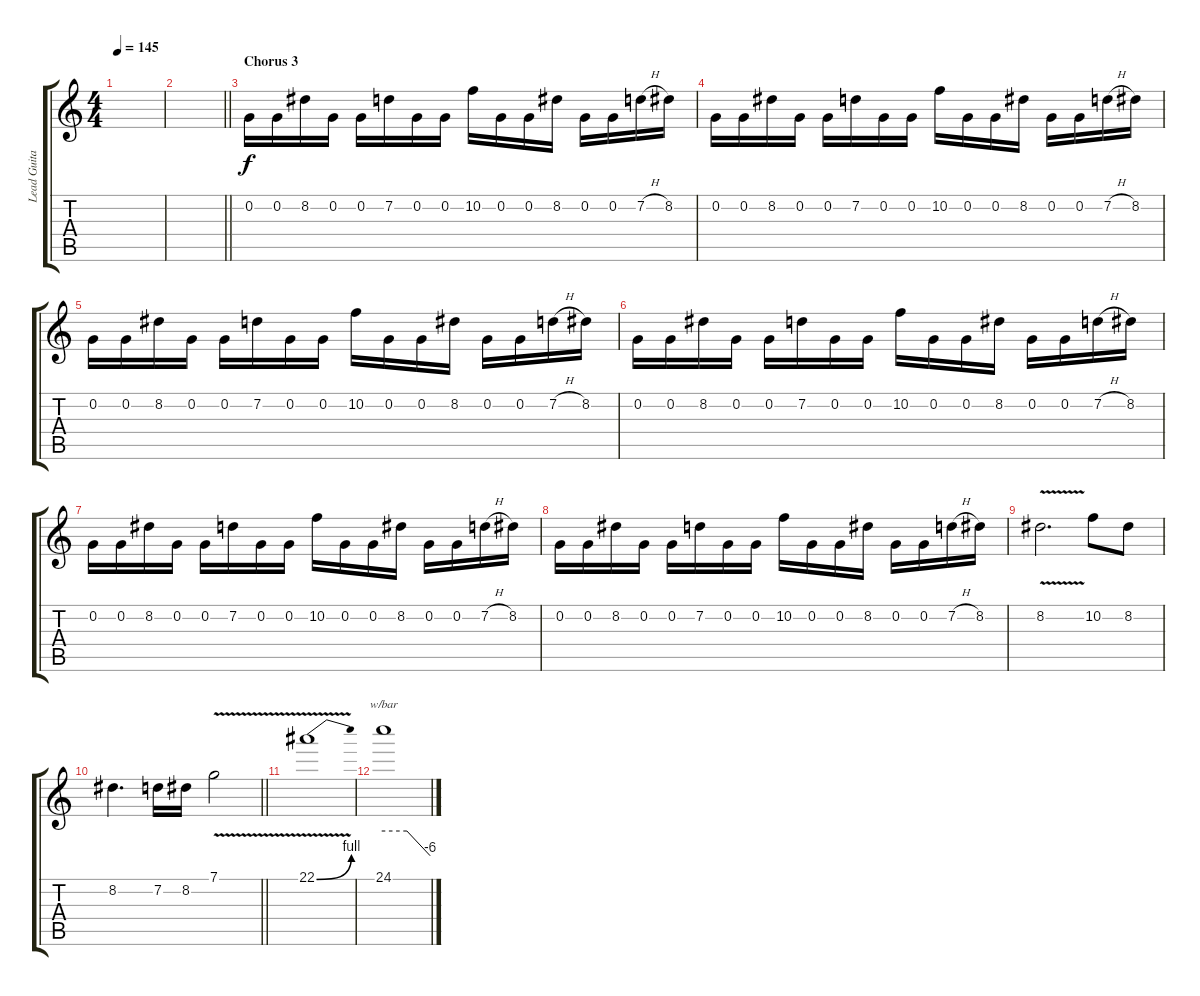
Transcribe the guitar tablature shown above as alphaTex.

\track ("Lead Guitar 1" "Lead Guita") {instrument distortionguitar}
\staff {score tabs}
\tuning (C4 G3 Eb3 Bb2 F2 C2) {hide}
\ts (4 4)
\tempo 145
\clef g2
\ks c
|
\barLineRight lightlight
|
\section ("" "Chorus 3")
0.2.16 0.2.16 8.2.16 0.2.16 0.2.16 7.2.16 0.2.16 0.2.16 10.2.16 0.2.16 0.2.16 8.2.16 0.2.16 0.2.16 7.2{h}.16 8.2.16 |
0.2.16 0.2.16 8.2.16 0.2.16 0.2.16 7.2.16 0.2.16 0.2.16 10.2.16 0.2.16 0.2.16 8.2.16 0.2.16 0.2.16 7.2{h}.16 8.2.16 |
0.2.16 0.2.16 8.2.16 0.2.16 0.2.16 7.2.16 0.2.16 0.2.16 10.2.16 0.2.16 0.2.16 8.2.16 0.2.16 0.2.16 7.2{h}.16 8.2.16 |
0.2.16 0.2.16 8.2.16 0.2.16 0.2.16 7.2.16 0.2.16 0.2.16 10.2.16 0.2.16 0.2.16 8.2.16 0.2.16 0.2.16 7.2{h}.16 8.2.16 |
0.2.16 0.2.16 8.2.16 0.2.16 0.2.16 7.2.16 0.2.16 0.2.16 10.2.16 0.2.16 0.2.16 8.2.16 0.2.16 0.2.16 7.2{h}.16 8.2.16 |
0.2.16 0.2.16 8.2.16 0.2.16 0.2.16 7.2.16 0.2.16 0.2.16 10.2.16 0.2.16 0.2.16 8.2.16 0.2.16 0.2.16 7.2{h}.16 8.2.16 |
8.2{v}.2{d} 10.2.8 8.2.8 |
\barLineRight lightlight
8.2.4{d} 7.2.16 8.2.16 7.1{v}.2 |
22.1{be (bend 0 0 60 4) v}.1 |
24.1.1{tbe (custom default 0 0 30 0 60 -24)}
